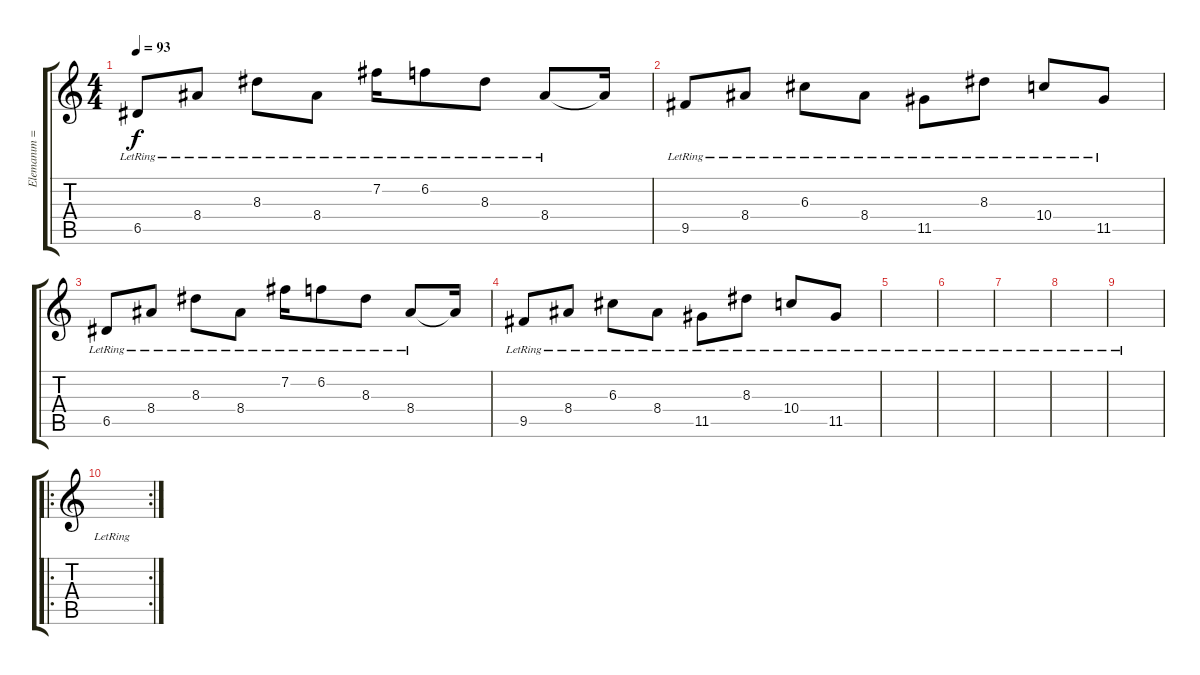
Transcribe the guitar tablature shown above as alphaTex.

\track ("Elemanım =)(lirikler bundadır)" "Elemanım =") {instrument acousticguitarsteel}
\staff {score tabs}
\tuning (E4 B3 G3 D3 A2 E2) {hide}
\ts (4 4)
\tempo 93
\clef g2
\ks c
6.5{lr}.8{dy f} 8.4{lr}.8 8.3{lr}.8 8.4{lr}.8 7.2{lr}.16 6.2{lr}.8 8.3{lr}.8 8.4{lr}.8 8.4{t}.16 |
9.5{lr}.8 8.4{lr}.8 6.3{lr}.8 8.4{lr}.8 11.5{lr}.8 8.3{lr}.8 10.4{lr}.8 11.5{lr}.8 |
6.5{lr}.8 8.4{lr}.8 8.3{lr}.8 8.4{lr}.8 7.2{lr}.16 6.2{lr}.8 8.3{lr}.8 8.4{lr}.8 8.4{t}.16 |
9.5{lr}.8 8.4{lr}.8 6.3{lr}.8 8.4{lr}.8 11.5{lr}.8 8.3{lr}.8 10.4{lr}.8 11.5{lr}.8 |
|
|
|
|
|
\ro
\rc 2
